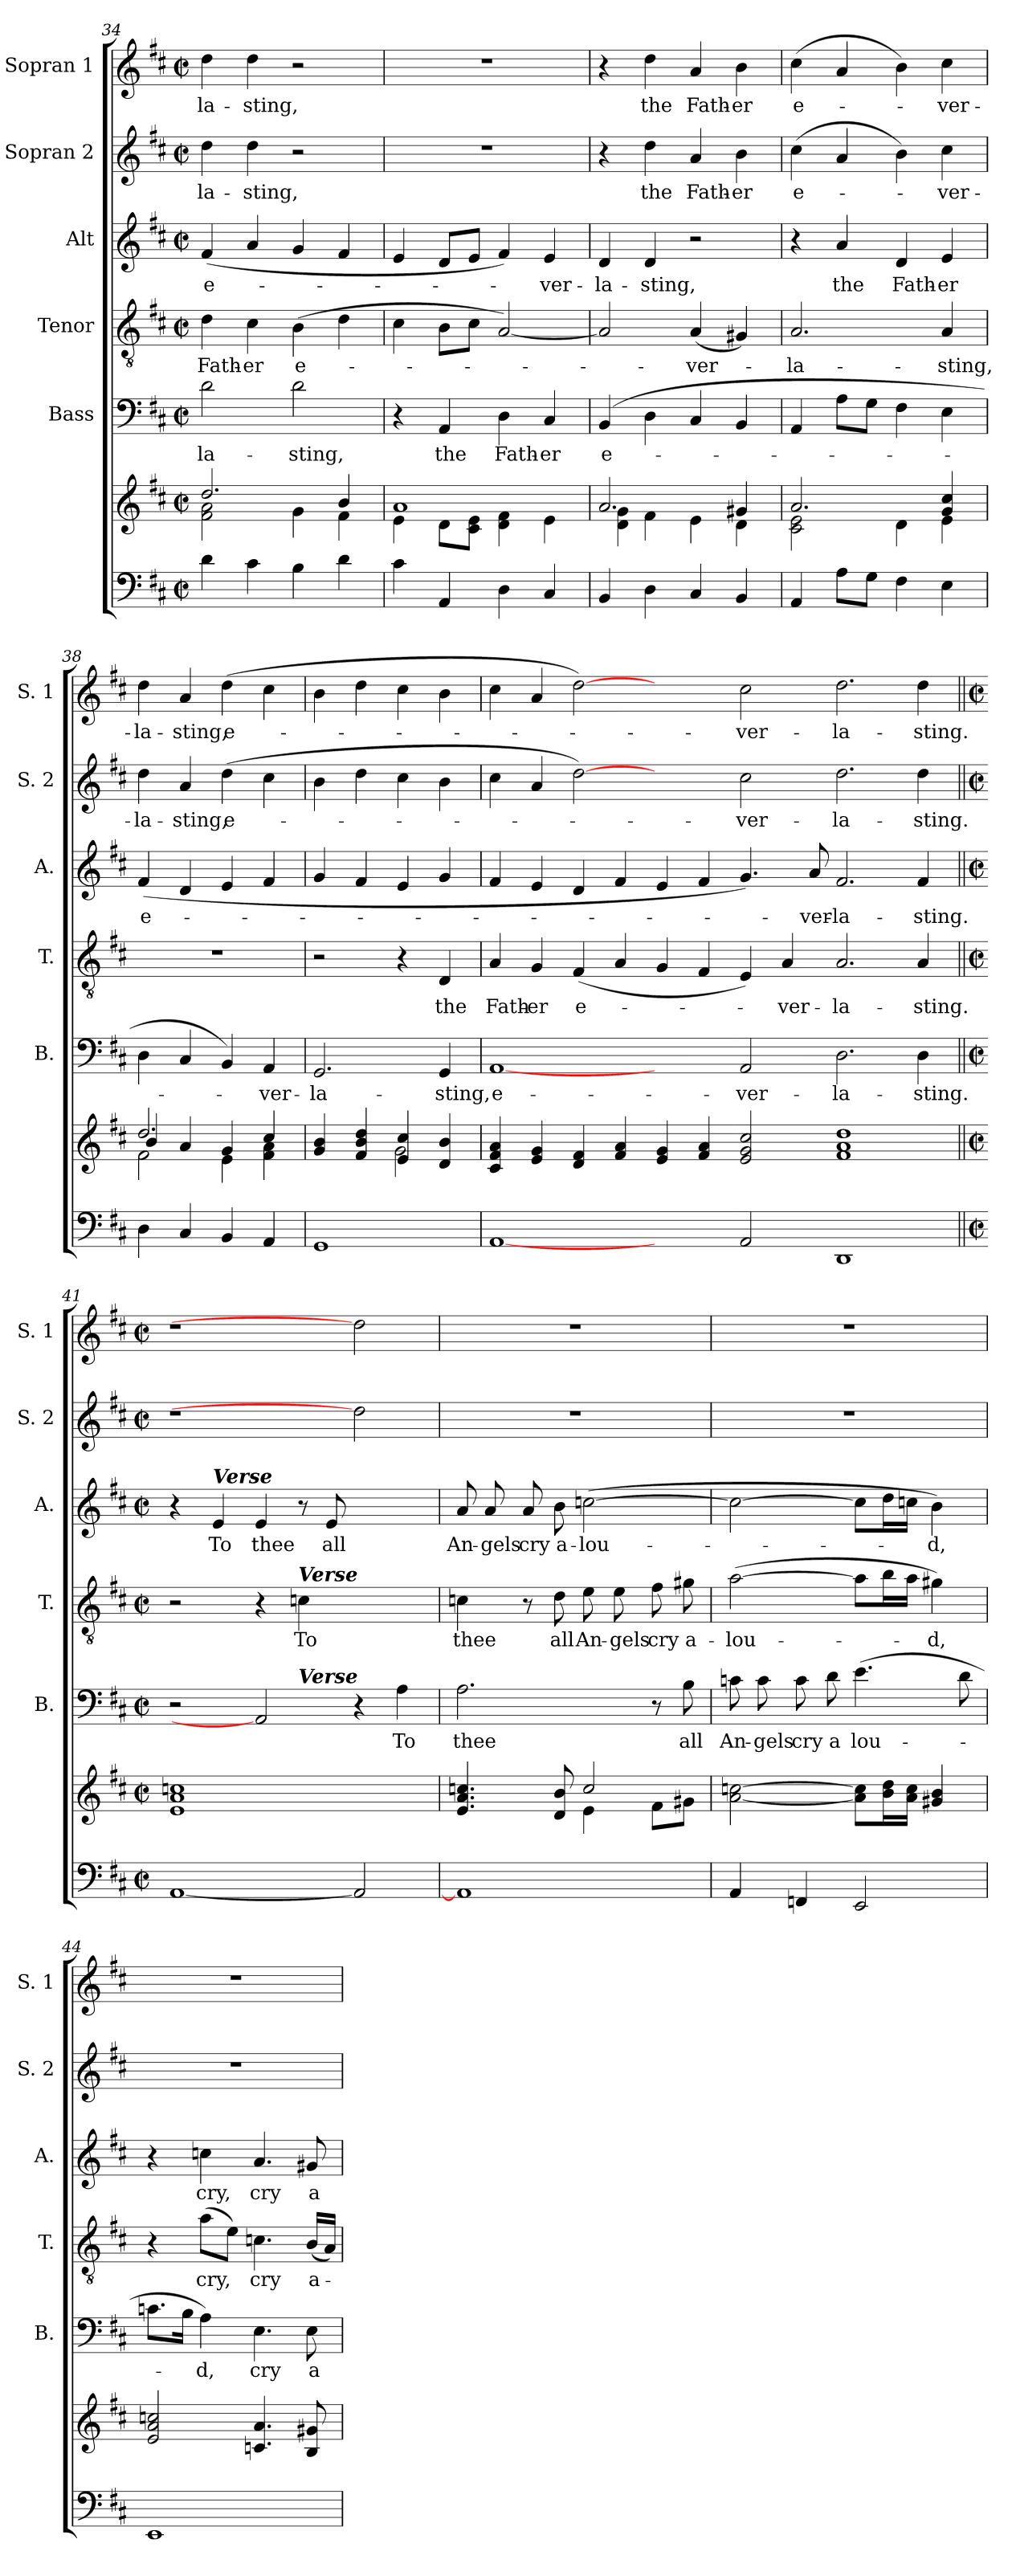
**kern	**kern	**kern	**text	**kern	**text	**kern	**text	**kern	**text	**kern	**text
*part6	*part6	*part5	*part5	*part4	*part4	*part3	*part3	*part2	*part2	*part1	*part1
*staff7	*staff6	*staff5	*staff5	*staff4	*staff4	*staff3	*staff3	*staff2	*staff2	*staff1	*staff1
*	*	*I"Bass	*	*I"Tenor	*	*I"Alt	*	*I"Sopran 2	*	*I"Sopran 1	*
*	*	*I'B.	*	*I'T.	*	*I'A.	*	*I'S. 2	*	*I'S. 1	*
*clefF4	*clefG2	*clefF4	*	*clefGv2	*	*clefG2	*	*clefG2	*	*clefG2	*
*k[f#c#]	*k[f#c#]	*k[f#c#]	*	*k[f#c#]	*	*k[f#c#]	*	*k[f#c#]	*	*k[f#c#]	*
*D:	*D:	*D:	*	*D:	*	*D:	*	*D:	*	*D:	*
*M2/2	*M2/2	*M2/2	*	*M2/2	*	*M2/2	*	*M2/2	*	*M2/2	*
*met(c|)	*met(c|)	*met(c|)	*	*met(c|)	*	*met(c|)	*	*met(c|)	*	*met(c|)	*
=34	=34	=34	=34	=34	=34	=34	=34	=34	=34	=34	=34
*	*^	*	*	*	*	*	*	*	*	*	*
!	!	!	!	!LO:LY:b	!	!LO:LY:b	!	!LO:LY:b	!	!LO:LY:b	!	!LO:LY:b
4d\	2.dd/	2f#\ 2a\	2d\	-la-	4d\	Fath-	(<4f#/	e-	4dd\	-la-	4dd\	-la-
!	!	!	!	!	!	!LO:LY:b	!	!	!	!LO:LY:b	!	!LO:LY:b
4c#\	.	.	.	.	4c#\	-er	4a/	.	4dd\	-sting,	4dd\	-sting,
!	!	!	!	!LO:LY:b	!	!LO:LY:b	!	!	!	!	!	!
4B\	.	4g\	2d\	-sting,	(>4B\	e-	4g/	.	2r	.	2r	.
4d\	4b/	4f#\	.	.	4d\	.	4f#/	.	.	.	.	.
=35	=35	=35	=35	=35	=35	=35	=35	=35	=35	=35	=35	=35
4c#\	1a	4e\	4r	.	4c#\	.	4e/	.	1r	.	1r	.
!	!	!	!	!LO:LY:b	!	!	!	!	!	!	!	!
4AA/	.	8d\L	4AA/	the	8B\L	.	8d/L	.	.	.	.	.
.	.	8c#\ 8e\J	.	.	8c#\J	.	8e/J	.	.	.	.	.
!	!	!	!	!LO:LY:b	!	!	!	!	!	!	!	!
4D\	.	4d\ 4f#\	4D\	Fath-	[2A/)	.	4f#/)	.	.	.	.	.
!	!	!	!	!LO:LY:b	!	!	!	!LO:LY:b	!	!	!	!
4C#/	.	4e\	4C#/	-er	.	.	4e/	-ver-	.	.	.	.
!!LO:PB:g=z
=36	=36	=36	=36	=36	=36	=36	=36	=36	=36	=36	=36	=36
!	!	!	!	!LO:LY:b	!	!	!	!LO:LY:b	!	!	!	!
4BB/	2.a/	4d\ 4g\	(4BB/	e-	2A/]	.	4d/	-la-	4r	.	4r	.
!	!	!	!	!	!	!	!	!LO:LY:b	!	!LO:LY:b	!	!LO:LY:b
4D\	.	4f#\	4D\	.	.	.	4d/	-sting,	4dd\	the	4dd\	the
!	!	!	!	!	!	!LO:LY:b	!	!	!	!LO:LY:b	!	!LO:LY:b
4C#/	.	4e\	4C#/	.	(<4A/	-ver-	2r	.	4a/	Fath-	4a/	Fath-
!	!	!	!	!	!	!	!	!	!	!LO:LY:b	!	!LO:LY:b
4BB/	4g#X/	4d\	4BB/	.	4G#X/)	.	.	.	4b\	-er	4b\	-er
=37	=37	=37	=37	=37	=37	=37	=37	=37	=37	=37	=37	=37
!	!	!	!	!	!	!LO:LY:b	!	!	!	!LO:LY:b	!	!LO:LY:b
4AA/	2.a/	2c#\ 2e\	4AA/	.	2.A/	-la-	4r	.	(>4cc#\	e-	(>4cc#\	e-
!	!	!	!	!	!	!	!	!LO:LY:b	!	!	!	!
8A\L	.	.	8A\L	.	.	.	4a/	the	4a/	.	4a/	.
8G\J	.	.	8G\J	.	.	.	.	.	.	.	.	.
!	!	!	!	!	!	!	!	!LO:LY:b	!	!	!	!
4F#\	.	4d\	4F#\	.	.	.	4d/	Fath-	4b\)	.	4b\)	.
!	!	!	!	!	!	!LO:LY:b	!	!LO:LY:b	!	!LO:LY:b	!	!LO:LY:b
4E\	4g/ 4cc#/	4e\	4E\	.	4A/	-sting,	4e/	-er	4cc#\	-ver-	4cc#\	-ver-
=38	=38	=38	=38	=38	=38	=38	=38	=38	=38	=38	=38	=38
*	*	*^	*	*	*	*	*	*	*	*	*	*
!	!	!	!	!	!	!	!	!	!LO:LY:b	!	!LO:LY:b	!	!LO:LY:b
4D\	2.dd/	2f#\	4b/	4D\	.	1r	.	(<4f#/	e-	4dd\	-la-	4dd\	-la-
!	!	!	!	!	!	!	!	!	!	!	!LO:LY:b	!	!LO:LY:b
4C#/	.	.	4a/	4C#/	.	.	.	4d/	.	4a/	-sting,	4a/	-sting,
!	!	!	!	!	!	!	!	!	!	!	!LO:LY:b	!	!LO:LY:b
4BB/	.	4e\	4g/	4BB/)	.	.	.	4e/	.	(>4dd\	e-	(>4dd\	e-
!	!	!	!	!	!LO:LY:b	!	!	!	!	!	!	!	!
4AA/	4cc#/	4f#\ 4a\	4ryy	4AA/	-ver-	.	.	4f#/	.	4cc#\	.	4cc#\	.
=39	=39	=39	=39	=39	=39	=39	=39	=39	=39	=39	=39	=39	=39
!	!	!	!	!	!LO:LY:b	!	!	!	!	!	!	!	!
*	*	*v	*v	*	*	*	*	*	*	*	*	*	*
1GG	4g/ 4b/	2ryy	2.GG/	-la-	2r	.	4g/	.	4b\	.	4b\	.
.	4f#/ 4b/ 4dd/	.	.	.	.	.	4f#/	.	4dd\	.	4dd\	.
.	4e/ 4cc#/	2g\	.	.	4r	.	4e/	.	4cc#\	.	4cc#\	.
!	!	!	!	!LO:LY:b	!	!LO:LY:b	!	!	!	!	!	!
.	4d/ 4b/	.	4GG/	-sting,	4D/	the	4g/	.	4b\	.	4b\	.
*	*v	*v	*	*	*	*	*	*	*	*	*	*
=40	=40	=40	=40	=40	=40	=40	=40	=40	=40	=40	=40
!	!	!	!LO:LY:b	!	!LO:LY:b	!	!	!	!	!	!
[1AA	4c#/ 4f#/ 4a/	[1AA	e-	4A/	Fath-	4f#/	.	4cc#\	.	4cc#\	.
!	!	!	!	!	!LO:LY:b	!	!	!	!	!	!
.	4e/ 4g/	.	.	4G/	-er	4e/	.	4a/	.	4a/	.
!	!	!	!	!	!LO:LY:b	!	!	!	!	!	!
.	4d/ 4f#/	.	.	(<4F#/	e-	4d/	.	[2dd)	.	[2dd)	.
.	4f#/ 4a/	.	.	4A/	.	4f#/	.	.	.	.	.
2ryy	4e/ 4g/	2ryy	.	4G/	.	4e/	.	2ryy	.	2ryy	.
.	4f#/ 4a/	.	.	4F#/	.	4f#/	.	.	.	.	.
!	!	!	!LO:LY:b	!	!	!	!	!	!LO:LY:b	!	!LO:LY:b
2AA/	2e/ 2g/ 2cc#/	2AA/	-ver-	4E/)	.	4.g/)	.	2cc#\	-ver-	2cc#\	-ver-
!	!	!	!	!	!LO:LY:b	!	!	!	!	!	!
.	.	.	.	4A/	-ver-	.	.	.	.	.	.
!	!	!	!	!	!	!	!LO:LY:b	!	!	!	!
.	.	.	.	.	.	8a/	-ver-	.	.	.	.
!	!	!	!LO:LY:b	!	!LO:LY:b	!	!LO:LY:b	!	!LO:LY:b	!	!LO:LY:b
1DD	1f# 1a 1dd	2.D\	-la-	2.A/	-la-	2.f#/	-la-	2.dd\	-la-	2.dd\	-la-
!	!	!	!LO:LY:b	!	!LO:LY:b	!	!LO:LY:b	!	!LO:LY:b	!	!LO:LY:b
.	.	4D\	-sting.	4A/	-sting.	4f#/	-sting.	4dd\	-sting.	4dd\	-sting.
!!LO:LB:g=z
=41||	=41||	=41||	=41||	=41||	=41||	=41||	=41||	=41||	=41||	=41||	=41||
*M2/2	*M2/2	*M2/2	*	*M2/2	*	*M2/2	*	*M2/2	*	*M2/2	*
*met(c|)	*met(c|)	*met(c|)	*	*met(c|)	*	*met(c|)	*	*met(c|)	*	*met(c|)	*
*	*	*^	*	*	*	*	*	*	*	*	*
[1AA	1e 1a 1ccn	2r	2.ryy	.	2r	.	4r	.	1r	.	1r	.
!	!	!	!	!	!	!	!LO:TX:a:Bi:t=Verse	!	!	!	!	!
!	!	!	!	!	!	!	!	!LO:LY:b	!	!	!	!
.	.	.	.	.	.	.	4e/	To	.	.	.	.
!	!	!	!	!	!	!	!	!LO:LY:b	!	!	!	!
.	.	2AA]	.	.	4r	.	4e/	thee	.	.	.	.
!	!	!	!	!	!LO:TX:a:Bi:t=Verse	!	!	!	!	!	!	!
!	!	!	!LO:TX:a:Bi:t=Verse	!	!	!	!	!	!	!	!	!
!	!	!	!	!	!	!LO:LY:b	!	!	!	!	!	!
.	.	.	2.ryy	.	4cn\	To	8r	.	.	.	.	.
!	!	!	!	!	!	!	!	!LO:LY:b	!	!	!	!
.	.	.	.	.	.	.	8e/	all	.	.	.	.
2AA]	2ryy	4r	.	.	2ryy	.	2ryy	.	2dd]	.	2dd]	.
!	!	!	!	!LO:LY:b	!	!	!	!	!	!	!	!
.	.	4A\	.	To	.	.	.	.	.	.	.	.
=42	=42	=42	=42	=42	=42	=42	=42	=42	=42	=42	=42	=42
*	*^	*	*	*	*	*	*	*	*	*	*	*
!	!	!	!	!	!LO:LY:b	!	!LO:LY:b	!	!LO:LY:b	!	!	!	!
*	*	*	*v	*v	*	*	*	*	*	*	*	*	*
1AA]	4.e/ 4.a/ 4.ccn/	2ryy	2.A\	thee	4cn\	thee	8a/	An-	1r	.	1r	.
!	!	!	!	!	!	!	!	!LO:LY:b	!	!	!	!
.	.	.	.	.	.	.	8a/	-gels	.	.	.	.
!	!	!	!	!	!	!	!	!LO:LY:b	!	!	!	!
.	.	.	.	.	8r	.	8a/	cry	.	.	.	.
!	!	!	!	!	!	!LO:LY:b	!	!LO:LY:b	!	!	!	!
.	8d/ 8b/	.	.	.	8d\	all	8b\	a-	.	.	.	.
!	!	!	!	!	!	!LO:LY:b	!	!LO:LY:b	!	!	!	!
.	2cc/	4e\	.	.	8e\	An-	(>[2ccn\	-lou-	.	.	.	.
!	!	!	!	!	!	!LO:LY:b	!	!	!	!	!	!
.	.	.	.	.	8e\	-gels	.	.	.	.	.	.
!	!	!	!	!	!	!LO:LY:b	!	!	!	!	!	!
.	.	8f#\L	8r	.	8f#\	cry	.	.	.	.	.	.
!	!	!	!	!LO:LY:b	!	!LO:LY:b	!	!	!	!	!	!
.	.	8g#X\J	8B\	all	8g#X\	a-	.	.	.	.	.	.
=43	=43	=43	=43	=43	=43	=43	=43	=43	=43	=43	=43	=43
!	!	!	!	!LO:LY:b	!	!LO:LY:b	!	!	!	!	!	!
*	*v	*v	*	*	*	*	*	*	*	*	*	*
4AA/	[2a\ [2ccn\	8cn\	An-	(>[2a\	-lou-	2cc\_	.	1r	.	1r	.
!	!	!	!LO:LY:b	!	!	!	!	!	!	!	!
.	.	8c\	-gels	.	.	.	.	.	.	.	.
!	!	!	!LO:LY:b	!	!	!	!	!	!	!	!
4FFn/	.	8c\	cry	.	.	.	.	.	.	.	.
!	!	!	!LO:LY:b	!	!	!	!	!	!	!	!
.	.	8d\	a	.	.	.	.	.	.	.	.
!	!	!	!LO:LY:b	!	!	!	!	!	!	!	!
2EE/	8a\] 8cc\]L	(>4.e\	lou-	8a\L]	.	8cc\L]	.	.	.	.	.
.	16b\ 16dd\L	.	.	16b\L	.	16dd\L	.	.	.	.	.
.	16a\ 16cc\JJ	.	.	16a\JJ	.	16ccn\JJ	.	.	.	.	.
!	!	!	!	!	!LO:LY:b	!	!LO:LY:b	!	!	!	!
.	4g#X/ 4b/	.	.	4g#X\)	-d,	4b\)	-d,	.	.	.	.
.	.	8d\	.	.	.	.	.	.	.	.	.
=44	=44	=44	=44	=44	=44	=44	=44	=44	=44	=44	=44
1EE	2e/ 2a/ 2ccn/	8.cn\L	.	4r	.	4r	.	1r	.	1r	.
.	.	16B\Jk	.	.	.	.	.	.	.	.	.
!	!	!	!LO:LY:b	!	!LO:LY:b	!	!LO:LY:b	!	!	!	!
.	.	4A\)	-d,	(>8a\L	cry,	4ccn\	cry,	.	.	.	.
.	.	.	.	8e\J)	.	.	.	.	.	.	.
!	!	!	!LO:LY:b	!	!LO:LY:b	!	!LO:LY:b	!	!	!	!
.	4.cn/ 4.a/	4.E\	cry	4.cn\	cry	4.a/	cry	.	.	.	.
!	!	!	!LO:LY:b	!	!LO:LY:b	!	!LO:LY:b	!	!	!	!
.	8B/ 8g#X/	8E\	a-	(<16B/LL	a-	8g#X/	a-	.	.	.	.
.	.	.	.	16A/JJ)	.	.	.	.	.	.	.
=	=	=	=	=	=	=	=	=	=	=	=
*-	*-	*-	*-	*-	*-	*-	*-	*-	*-	*-	*-
